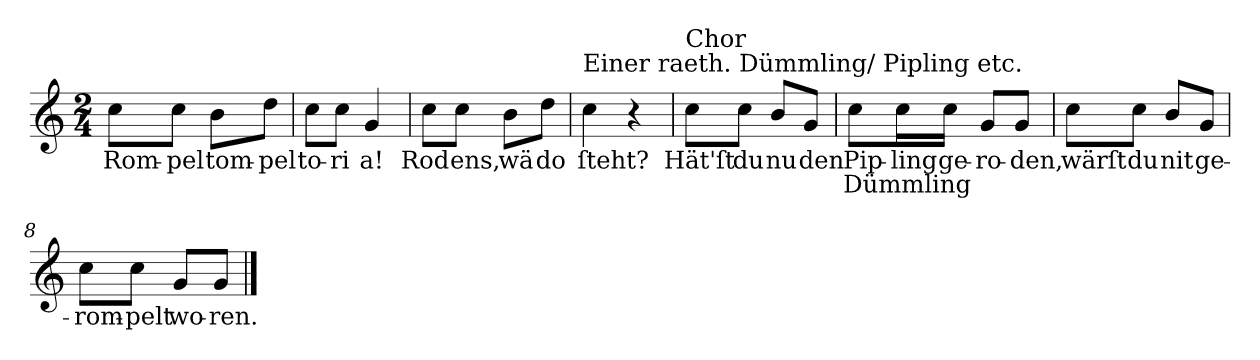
**kern	**text	**text
*part1	*part1	*part1
*staff1	*staff1	*staff1
*clefG2	*	*
*k[]	*	*
*C:	*	*
*M2/4	*	*
=1	=1	=1
8cc\L	Rom-	.
8cc\J	-pel	.
8b\L	tom-	.
8dd\J	-pel	.
=2	=2	=2
8cc\L	to-	.
8cc\J	-ri	.
4g	a!	.
=3	=3	=3
8cc\L	Rod	.
8cc\J	ens,	.
8b\L	wä	.
8dd\J	do	.
=4	=4	=4
!LO:TX:a:t=Einer raeth. Dümmling/ Pipling etc.	!	!
4cc	ſteht?	.
4r	.	.
=5	=5	=5
!LO:TX:a:t=Chor	!	!
8cc\L	Hät'ſt	.
8cc\J	du	.
8b/L	nu	.
8g/J	den	.
=6	=6	=6
8cc\L	Pip-	Dümmling
16cc\L	-ling	.
16cc\JJ	ge-	.
8g/L	-ro-	.
8g/J	-den,	.
=7	=7	=7
8cc\L	wärſt	.
8cc\J	du	.
8b/L	nit	.
8g/J	ge-	.
=8	=8	=8
8cc\L	-rom-	.
8cc\J	-pelt	.
8g/L	wo-	.
8g/J	-ren.	.
==	==	==
*-	*-	*-
